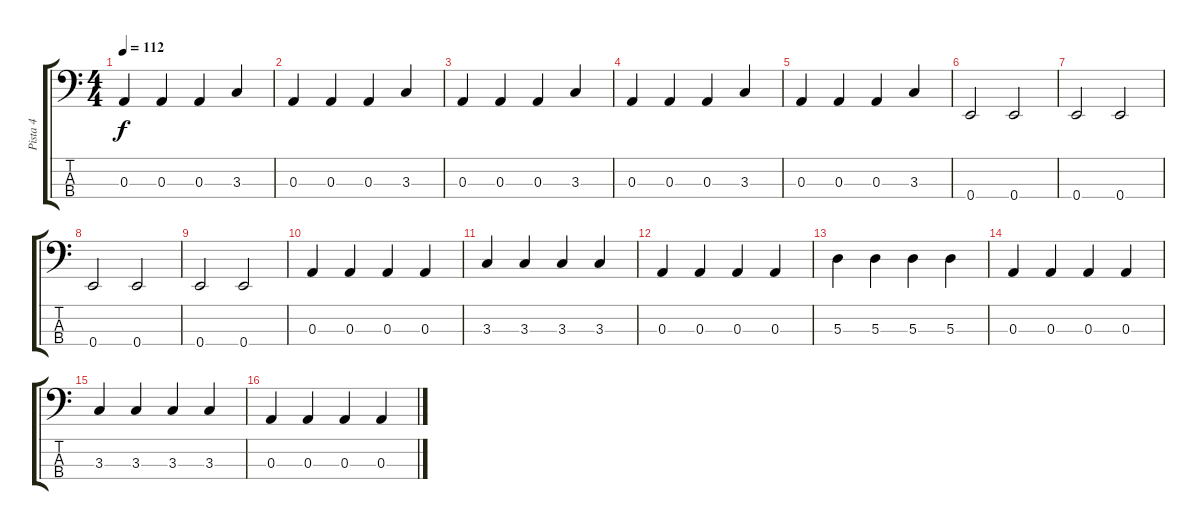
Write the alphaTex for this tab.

\track ("Pista 4" "Pista 4") {instrument electricbassfinger}
\staff {score tabs}
\tuning (G2 D2 A1 E1) {hide}
\ts (4 4)
\tempo 112
\clef f4
\ks c
0.3.4{dy f} 0.3.4 0.3.4 3.3.4 |
0.3.4 0.3.4 0.3.4 3.3.4 |
0.3.4 0.3.4 0.3.4 3.3.4 |
0.3.4 0.3.4 0.3.4 3.3.4 |
0.3.4 0.3.4 0.3.4 3.3.4 |
0.4.2 0.4.2 |
0.4.2 0.4.2 |
0.4.2 0.4.2 |
0.4.2 0.4.2 |
0.3.4 0.3.4 0.3.4 0.3.4 |
3.3.4 3.3.4 3.3.4 3.3.4 |
0.3.4 0.3.4 0.3.4 0.3.4 |
5.3.4 5.3.4 5.3.4 5.3.4 |
0.3.4 0.3.4 0.3.4 0.3.4 |
3.3.4 3.3.4 3.3.4 3.3.4 |
0.3.4 0.3.4 0.3.4 0.3.4
